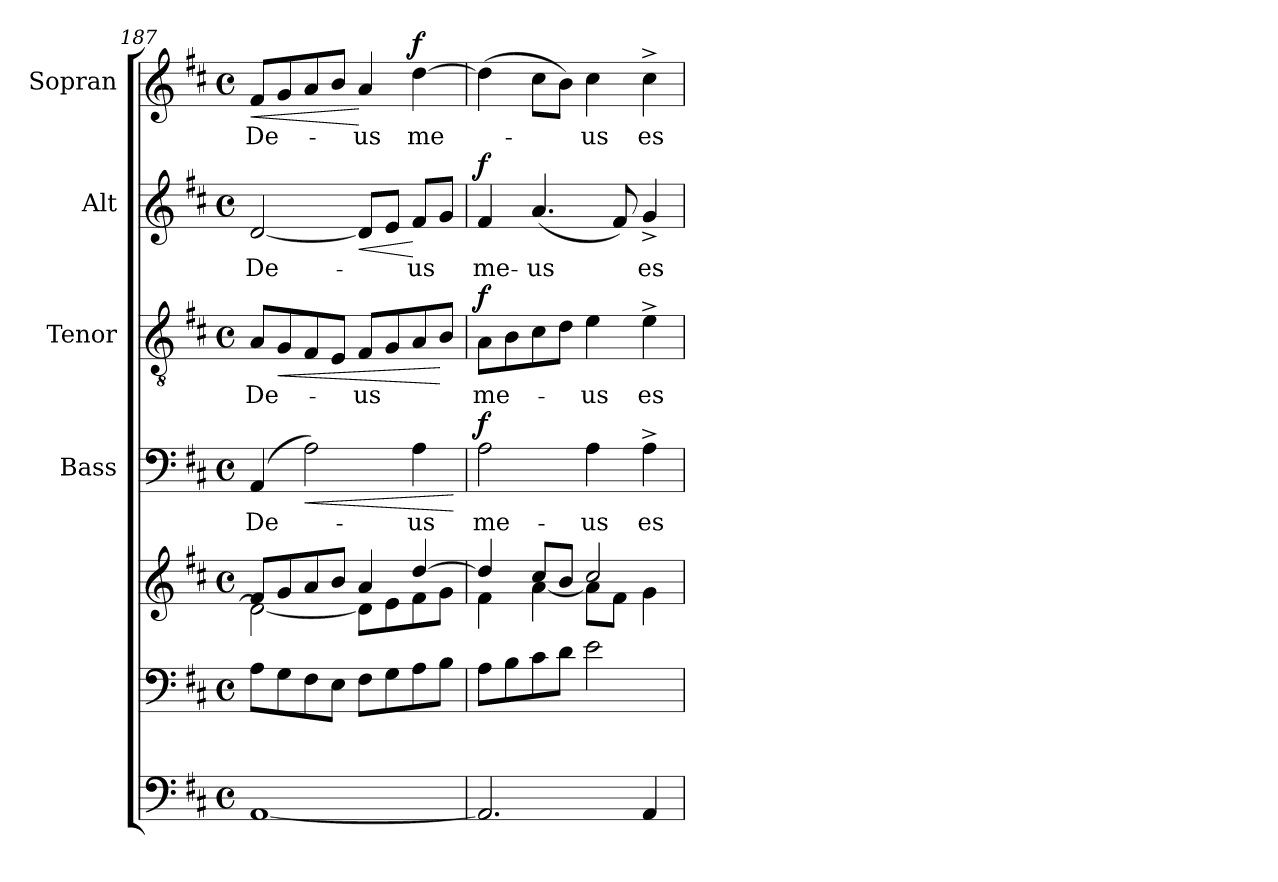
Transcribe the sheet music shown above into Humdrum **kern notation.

**kern	**kern	**kern	**kern	**text	**dynam	**kern	**text	**dynam	**kern	**text	**dynam	**kern	**text	**dynam
*part6	*part5	*part5	*part4	*part4	*part4	*part3	*part3	*part3	*part2	*part2	*part2	*part1	*part1	*part1
*staff7	*staff6	*staff5	*staff4	*staff4	*staff4	*staff3	*staff3	*staff3	*staff2	*staff2	*staff2	*staff1	*staff1	*staff1
*	*	*	*I"Bass	*	*	*I"Tenor	*	*	*I"Alt	*	*	*I"Sopran	*	*
*	*	*	*I'B.	*	*	*I'T.	*	*	*I'A.	*	*	*I'S.	*	*
*clefF4	*clefF4	*clefG2	*clefF4	*	*	*clefGv2	*	*	*clefG2	*	*	*clefG2	*	*
*k[f#c#]	*k[f#c#]	*k[f#c#]	*k[f#c#]	*	*	*k[f#c#]	*	*	*k[f#c#]	*	*	*k[f#c#]	*	*
*D:	*D:	*D:	*D:	*	*	*D:	*	*	*D:	*	*	*D:	*	*
*M4/4	*M4/4	*M4/4	*M4/4	*	*	*M4/4	*	*	*M4/4	*	*	*M4/4	*	*
*met(c)	*met(c)	*met(c)	*met(c)	*	*	*met(c)	*	*	*met(c)	*	*	*met(c)	*	*
=187	=187	=187	=187	=187	=187	=187	=187	=187	=187	=187	=187	=187	=187	=187
*	*	*^	*	*	*	*	*	*	*	*	*	*	*	*
!	!	!	!	!	!LO:LY:b	!	!	!LO:LY:b	!	!	!LO:LY:b	!	!	!LO:LY:b	!LO:HP:b
[1AA	8A\L	8f#/L	2d\_	(4AA/	De-	.	8A/L	De-	.	[2d/	De-	.	8f#/L	De-	<
!	!	!	!	!	!	!	!	!	!LO:HP:b	!	!	!	!	!	!
.	8G\	8g/	.	.	.	.	8G/	.	<	.	.	.	8g/	.	.
!	!	!	!	!	!	!LO:HP:b	!	!	!	!	!	!	!	!	!
.	8F#\	8a/	.	2A\)	.	<	8F#/	.	.	.	.	.	8a/	.	.
.	8E\J	8b/J	.	.	.	.	8E/J	.	.	.	.	.	8b/J	.	.
!	!	!	!	!	!	!	!	!LO:LY:b	!	!	!	!LO:HP:b	!	!LO:LY:b	!
.	8F#\L	4a/	8d\L]	.	.	.	8F#/L	-us	.	8d/L]	.	<	4a/	-us	[
.	8G\	.	8e\	.	.	.	8G/	.	.	8e/J	.	.	.	.	.
!	!	!	!	!	!LO:LY:b	!	!	!	!	!	!LO:LY:b	!	!	!LO:LY:b	!LO:DY:a
.	8A\	[>4dd/	8f#\	4A\	-us	.	8A/	.	.	8f#/L	-us	[	[4dd\	me-	f
.	8B\J	.	8g\J	.	.	.	8B/J	.	[	8g/J	.	.	.	.	.
*	*	*v	*v	*	*	*	*	*	*	*	*	*	*	*	*
.	.	.	.	.	[	.	.	.	.	.	.	.	.	.
=188	=188	=188	=188	=188	=188	=188	=188	=188	=188	=188	=188	=188	=188	=188
*	*	*^	*	*	*	*	*	*	*	*	*	*	*	*
!	!	!	!	!	!LO:LY:b	!LO:DY:a	!	!LO:LY:b	!LO:DY:a	!	!LO:LY:b	!LO:DY:a	!	!	!
2.AA/]	8A\L	4dd/]	4f#\	2A\	me-	f	8A\L	me-	f	4f#/	me-	f	(>4dd\]	.	.
.	8B\	.	.	.	.	.	8B\	.	.	.	.	.	.	.	.
!	!	!	!	!	!	!	!	!	!	!	!LO:LY:b	!	!	!	!
.	8c#\	8cc#/L	[<4a\	.	.	.	8c#\	.	.	(<4.a/	-us	.	8cc#\L	.	.
.	8d\J	8b/J	.	.	.	.	8d\J	.	.	.	.	.	8b\J)	.	.
!	!	!	!	!	!LO:LY:b	!	!	!LO:LY:b	!	!	!	!	!	!LO:LY:b	!
.	2e\	2cc#/	8a\L]	4A\	-us	.	4e\	-us	.	.	.	.	4cc#\	-us	.
.	.	.	8f#\J	.	.	.	.	.	.	8f#/)	.	.	.	.	.
!	!	!	!	!	!LO:LY:b	!	!	!LO:LY:b	!	!	!LO:LY:b	!	!	!LO:LY:b	!
4AA/	.	.	4g\	4A^>\	es	.	4e^>\	es	.	4g^>/	es	.	4cc#^>\	es	.
*	*	*v	*v	*	*	*	*	*	*	*	*	*	*	*	*
=	=	=	=	=	=	=	=	=	=	=	=	=	=	=
*-	*-	*-	*-	*-	*-	*-	*-	*-	*-	*-	*-	*-	*-	*-
